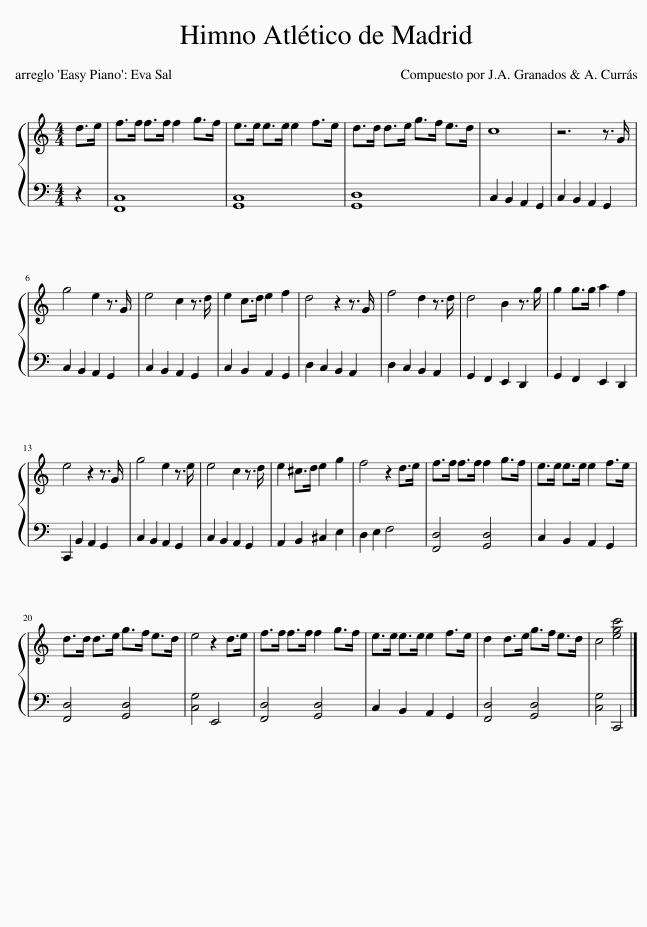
X:1
%%score { 1 | 2 }
L:1/8
M:4/4
I:linebreak $
K:C
V:1 treble
V:2 bass
V:1
 d>e | f>f f>f f2 g>f | e>e e>e e2 f>e | d>d d>e g>f e>d | c8 | %5
 z6 z3/2 G/ |$ g4 e2 z3/2 G/ | e4 c2 z3/2 d/ | e2 c>d e2 f2 | d4 z2 z3/2 G/ | %10
 f4 d2 z3/2 d/ | d4 B2 z3/2 g/ | g2 g>g a2 f2 |$ e4 z2 z3/2 G/ | g4 e2 z3/2 e/ | %15
 e4 c2 z3/2 d/ | e2 ^c>d e2 g2 | f4 z2 d>e | f>f f>f f2 g>f | e>e e>e e2 f>e |$ %20
 d>d d>e g>f e>d | e4 z2 d>e | f>f f>f f2 g>f | e>e e>e e2 f>e | d2 d>e g>f e>d | %25
 c4 [egc']4 |] %26
V:2
 z2 | [F,,C,]8 | [G,,C,]8 | [G,,D,]8 | C,2 B,,2 A,,2 G,,2 | %5
 C,2 B,,2 A,,2 G,,2 |$ C,2 B,,2 A,,2 G,,2 | C,2 B,,2 A,,2 G,,2 | C,2 B,,2 A,,2 G,,2 | D,2 C,2 B,,2 A,,2 | %10
 D,2 C,2 B,,2 A,,2 | G,,2 F,,2 E,,2 D,,2 | G,,2 F,,2 E,,2 D,,2 |$ C,,2 B,,2 A,,2 G,,2 | C,2 B,,2 A,,2 G,,2 | %15
 C,2 B,,2 A,,2 G,,2 | A,,2 B,,2 ^C,2 E,2 | D,2 E,2 F,4 | [F,,D,]4 [G,,D,]4 | C,2 B,,2 A,,2 G,,2 |$ %20
 [F,,D,]4 [G,,D,]4 | [C,G,]4 E,,4 | [F,,D,]4 [G,,D,]4 | C,2 B,,2 A,,2 G,,2 | [F,,D,]4 [G,,D,]4 | %25
 [C,G,]4 C,,4 |] %26
